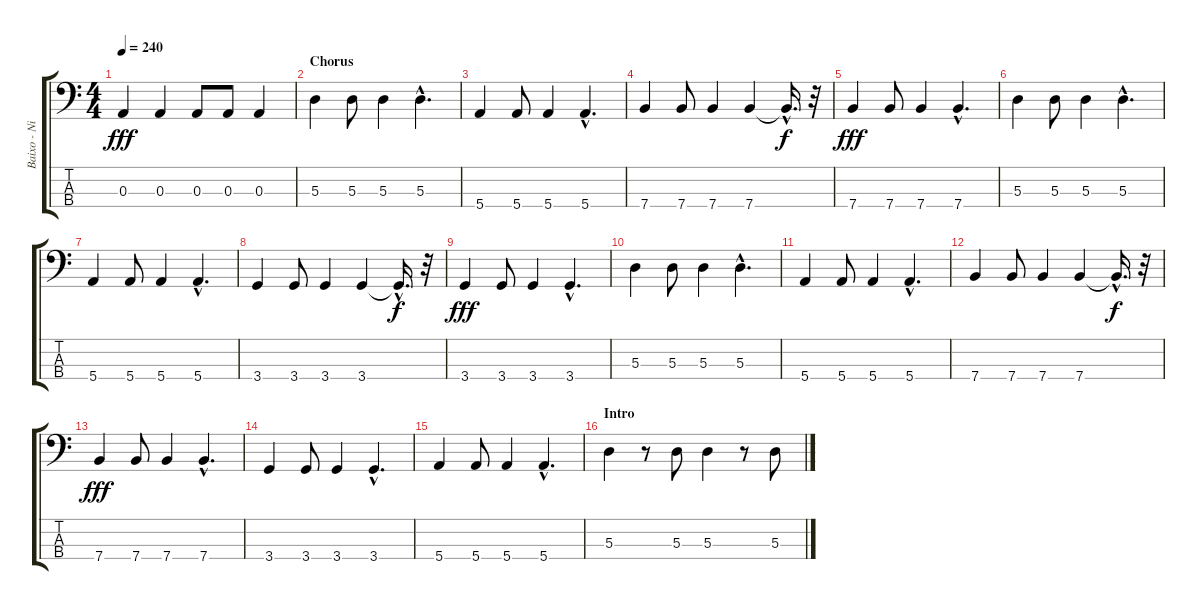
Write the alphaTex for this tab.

\track ("Baixo - Nikola" "Baixo - Ni") {instrument electricbasspick}
\staff {score tabs}
\tuning (G2 D2 A1 E1) {hide}
\ts (4 4)
\tempo 240
\clef f4
\ks c
0.3.4{dy fff} 0.3.4 0.3.8 0.3.8 0.3.4 |
\section ("" "Chorus")
5.3.4 5.3.8 5.3.4 5.3{hac}.4{d} |
5.4.4 5.4.8 5.4.4 5.4{hac}.4{d} |
7.4.4 7.4.8 7.4.4 7.4.4 7.4{hac t}.16{d dy f} r.32 |
7.4.4{dy fff} 7.4.8 7.4.4 7.4{hac}.4{d} |
5.3.4 5.3.8 5.3.4 5.3{hac}.4{d} |
5.4.4 5.4.8 5.4.4 5.4{hac}.4{d} |
3.4.4 3.4.8 3.4.4 3.4.4 3.4{hac t}.16{d dy f} r.32 |
3.4.4{dy fff} 3.4.8 3.4.4 3.4{hac}.4{d} |
5.3.4 5.3.8 5.3.4 5.3{hac}.4{d} |
5.4.4 5.4.8 5.4.4 5.4{hac}.4{d} |
7.4.4 7.4.8 7.4.4 7.4.4 7.4{hac t}.16{d dy f} r.32 |
7.4.4{dy fff} 7.4.8 7.4.4 7.4{hac}.4{d} |
3.4.4 3.4.8 3.4.4 3.4{hac}.4{d} |
5.4.4 5.4.8 5.4.4 5.4{hac}.4{d} |
\section ("" "Intro")
5.3.4 r.8 5.3.8 5.3.4 r.8 5.3.8
